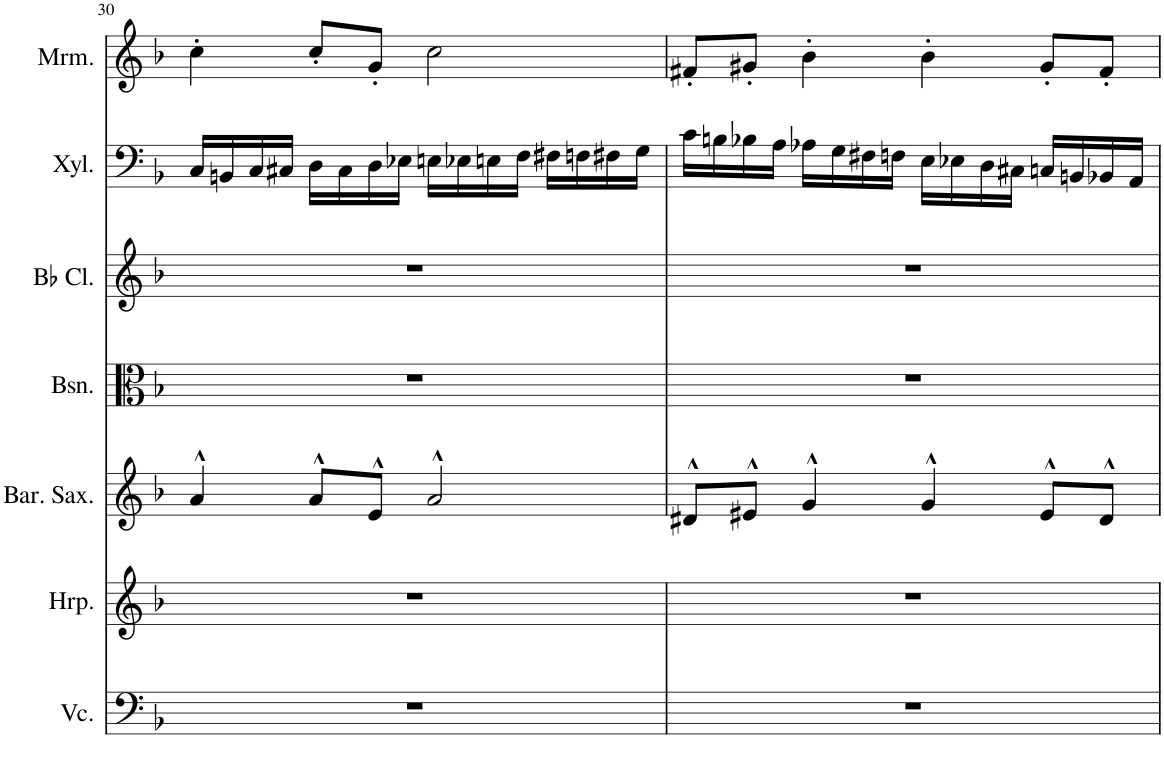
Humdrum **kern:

**kern	**kern	**kern	**kern	**kern	**kern	**kern
*part7	*part6	*part5	*part4	*part3	*part2	*part1
*staff7	*staff6	*staff5	*staff4	*staff3	*staff2	*staff1
*I"Violoncello	*I"Harp	*I"Baritone Saxophone	*I"Bassoon	*I"Bb Clarinet	*I"Xylophone	*I"Marimba
*I'Vc.	*I'Hrp.	*I'Bar. Sax.	*I'Bsn.	*I'Bb Cl.	*I'Xyl.	*I'Mrm.
!!LO:PB:g=z
*clefF4	*clefG2	*clefG2	*clefC3	*clefG2	*clefF4	*clefG2
*	*Trd8c14	*Trd12c21	*	*Trd1c2	*Trd-7c-12	*
*k[b-]	*k[b-]	*k[b-]	*k[b-]	*k[b-]	*k[b-]	*k[b-]
*M4/4	*M4/4	*M4/4	*M4/4	*M4/4	*M4/4	*M4/4
=30	=30	=30	=30	=30	=30	=30
1r	1r	4a^^/	1r	1r	16C/LL	4cc'\
.	.	.	.	.	16BBn/	.
.	.	.	.	.	16C/	.
.	.	.	.	.	16C#X/JJ	.
.	.	8a^^/L	.	.	16D\LL	8cc'/L
.	.	.	.	.	16C#\	.
.	.	8e^^/J	.	.	16D\	8g'/J
.	.	.	.	.	16E-X\JJ	.
.	.	2a^^/	.	.	16En\LL	2cc\
.	.	.	.	.	16E-X\	.
.	.	.	.	.	16En\	.
.	.	.	.	.	16F\JJ	.
.	.	.	.	.	16F#X\LL	.
.	.	.	.	.	16Fn\	.
.	.	.	.	.	16F#X\	.
.	.	.	.	.	16G\JJ	.
=31	=31	=31	=31	=31	=31	=31
1r	1r	8d#X^^/L	1r	1r	16c\LL	8f#X'/L
.	.	.	.	.	16Bn\	.
.	.	8e#X^^/J	.	.	16B-X\	8g#X'/J
.	.	.	.	.	16A\JJ	.
.	.	4g^^/	.	.	16A-X\LL	4b-'\
.	.	.	.	.	16G\	.
.	.	.	.	.	16F#X\	.
.	.	.	.	.	16Fn\JJ	.
.	.	4g^^/	.	.	16E\LL	4b-'\
.	.	.	.	.	16E-X\	.
.	.	.	.	.	16D\	.
.	.	.	.	.	16C#X\JJ	.
.	.	8e#^^/L	.	.	16Cn/LL	8g#'/L
.	.	.	.	.	16BBn/	.
.	.	8d#^^/J	.	.	16BB-X/	8f#'/J
.	.	.	.	.	16AA/JJ	.
=	=	=	=	=	=	=
*-	*-	*-	*-	*-	*-	*-
